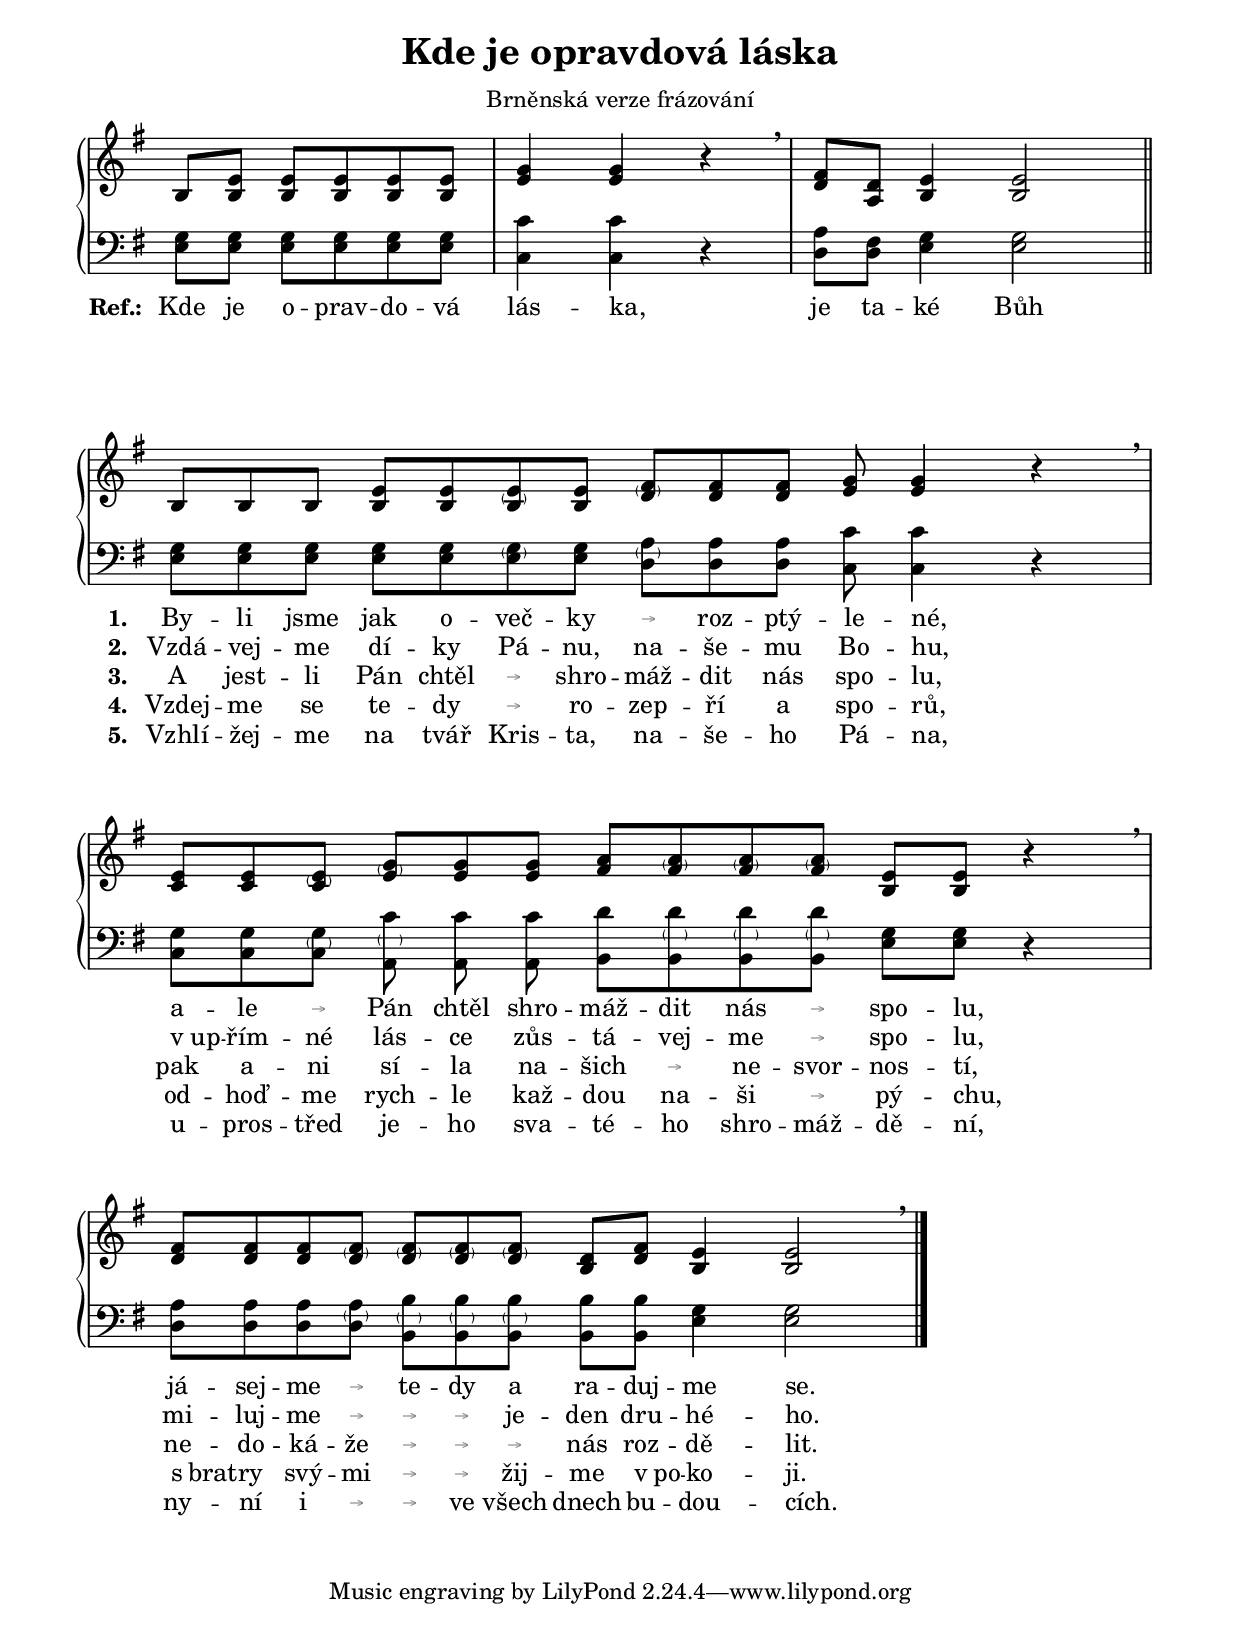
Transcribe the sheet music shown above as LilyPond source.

\version "2.18.2"
  
\include "../common-includes/macros.ly"
\include "../common-includes/paper.ly"

melodie_ref_prava = \relative c' {
	\key g \major
	\clef treble
	\language "deutsch"
	\noTime
	\autoBeamOff
	\accidentalStyle forget
	\cadenzaOn

	h8[ <e h>8] <e h>8[ <e h>8 <e h>8 <e h>8] \bbar
	<g e>4 <g e>4 r4 \breathe \bbar
	<fis d>8[ <d a>8] <e h>4 <e h>2 \bar "||"
	
	\cadenzaOff
}

melodie_ref_leva = \relative c {
	\key g \major
	\clef bass
	\language "deutsch"
	\noTime
	\autoBeamOff
	\accidentalStyle forget
	\cadenzaOn

	<g' e>8[ <g e>8] <g e>8[ <g e>8 <g e>8 <g e>8] \bbar
	<c c,>4 <c c,>4 r4 \bbar
	<a d,>8[ <fis d>8] <g e>4 <g e>2 \bar "||"
	
	\cadenzaOff
}

slova_ref = \lyricmode {
	\set stanza = "Ref.: "
	Kde8 je8 o8 -- prav8 -- do8 -- vá8 lás4 -- ka,4 _4
	je8 ta8 -- ké4 Bůh2
}

ref_doprovod = \new PianoStaff <<
	\new Staff \melodie_ref_prava
	\new Staff \melodie_ref_leva
	\new Lyrics \slova_ref
>>

melodie_sloka_prava = \relative c' {
	\key g \major
	\clef treble
	\language "deutsch"
	\noTime
	\autoBeamOff
	\cadenzaOn
	
	h8[ h8 h8]
	<e h>8[ <e h>8 \parenthesize <e h>8 <e h>8]
	\parenthesize <fis d>8[ <fis d>8 <fis d>8] <g e>8 <g e>4 r4 \breathe \bbar \break
	
	<e c>8[ <e c>8 \parenthesize <e c>8]
	\parenthesize <g e>8[ <g e>8 <g e>8]
	<a fis>8[ \parenthesize <a fis>8 \parenthesize <a fis>8 \parenthesize <a fis>8]
	<e h>8[ <e h>8] r4 \breathe \bbar \break
	
	<fis d>8[ <fis d>8 <fis d>8 \parenthesize <fis d>8]
	\parenthesize <fis d>8[ \parenthesize <fis d>8 \parenthesize <fis d>8]
	<d h>8[ <fis d>8] <e h>4 <e h>2 \breathe \bar "|."
	
	\cadenzaOff
}

melodie_sloka_leva = \relative c' {
	\key g \major
	\clef bass
	\language "deutsch"
	\noTime
	\autoBeamOff
	\cadenzaOn
	
	<g e>8[ <g e>8 <g e>8]
	<g e>8[ <g e>8 \parenthesize <g e>8 <g e>8]
	\parenthesize <a d,>8[ <a d,>8 <a d,>8] <c c,>8 <c c,>4 r4 \bbar
	
	<g c,>8[ <g c,>8 \parenthesize <g c,>8]
	\parenthesize <c a,>8 <c a,>8 <c a,>8
	<d h,>8[ \parenthesize <d h,>8 \parenthesize <d h,>8 \parenthesize <d h,>8]
	<g, e>8[ <g e>8] r4 \bbar
	
	<a d,>8[ <a d,>8 <a d,>8 \parenthesize <a d,>8]
	\parenthesize <h h,>8[ \parenthesize <h h,>8 \parenthesize <h h,>8]
	<h h,>8[ <h h,>8] <g e>4 <g e>2 \bar "|."
	
	\cadenzaOff
}

slova_sloka_a = \lyricmode {
	\set stanza = "1. "
	By8 -- li8 jsme8 jak8 o8 -- več8 -- ky8 \→8 roz8 -- ptý8 -- le8 -- né,4 _4
	a8 -- le8 \→8 Pán8 chtěl8 shro8 -- máž8 -- dit8 nás8 \→8 spo8 -- lu,8 _4
	já8 -- sej8 -- me8 \→8 te8 -- dy8 a8 ra8 -- duj8 -- me4 se.2 _2	
}

slova_sloka_b = \lyricmode {
	\set stanza = "2. "
	Vzdá8 -- vej8 -- me8 dí8 -- ky8 Pá8 -- nu,8 na8 -- še8 -- mu8 Bo8 -- hu,4 _4
	v16 up16 -- řím8 -- né8 lás8 -- ce8 zůs8 -- tá8 -- vej8 -- me8 \→8 spo8 -- lu,8 _4
	mi8 -- luj8 -- me8 \→8 \→8 \→8 je8 -- den8 dru8 -- hé4 -- ho.2 _2
}
slova_sloka_c = \lyricmode {
	\set stanza = "3. "
	A8 jest8 -- li8 Pán8 chtěl8 \→8 shro8 -- máž8 -- dit8 nás8 spo8 -- lu,4 _4
	pak8 a8 -- ni8 sí8 -- la8 na8 -- šich8 \→8 ne8 -- svor8 -- nos8 -- tí,8 _4
	ne8 -- do8 -- ká8 -- že8 \→8 \→8 \→8 nás8 roz8 -- dě4 -- lit.2 _2
}
slova_sloka_d = \lyricmode {
	\set stanza = "4. "
	Vzdej8 -- me8 se8 te8 -- dy8 \→8 ro8 -- zep8 -- ří8 a8 spo8 -- rů,4 _4
	od8 -- hoď8 -- me8 rych8 -- le8 kaž8 -- dou8 na8 -- ši8 \→8 pý8 -- chu,8 _4
	s16 brat16 -- ry8 svý8 -- mi8 \→8 \→8 žij8 -- me8 v16 po16 -- ko4 -- ji.2 _2
}
slova_sloka_e = \lyricmode {
	\set stanza = "5. "
	Vzhlí8 -- žej8 -- me8 na8 tvář8 Kris8 -- ta,8 na8 -- še8 -- ho8 Pá8 -- na,4 _4
	u8 -- pros8 -- třed8 je8 -- ho8 sva8 -- té8 -- ho8 shro8 -- máž8 -- dě8 -- ní,8 _4
	ny8 -- ní8 i8 \→8 \→8 ve8 všech8 dnech8 bu8 -- dou4 -- cích.2 _2
}

sloka_doprovod = \new PianoStaff <<
	\new Staff \melodie_sloka_prava
	\new Staff \melodie_sloka_leva
	\new Lyrics \slova_sloka_a
	\new Lyrics \slova_sloka_b
	\new Lyrics \slova_sloka_c
	\new Lyrics \slova_sloka_d
	\new Lyrics \slova_sloka_e
>>


láska_doprovod = \bookpart {
	\header {
		title = "Kde je opravdová láska"
	}
	\markup {
		\fill-line { \center-column { "Brněnská verze frázování" } }
		\vspace #1
	}
	\score {
		\ref_doprovod
	}
	\markup {
	  \vspace #3
	}
	\score {
		\sloka_doprovod
	}
}

\book {
	\láska_doprovod
}
